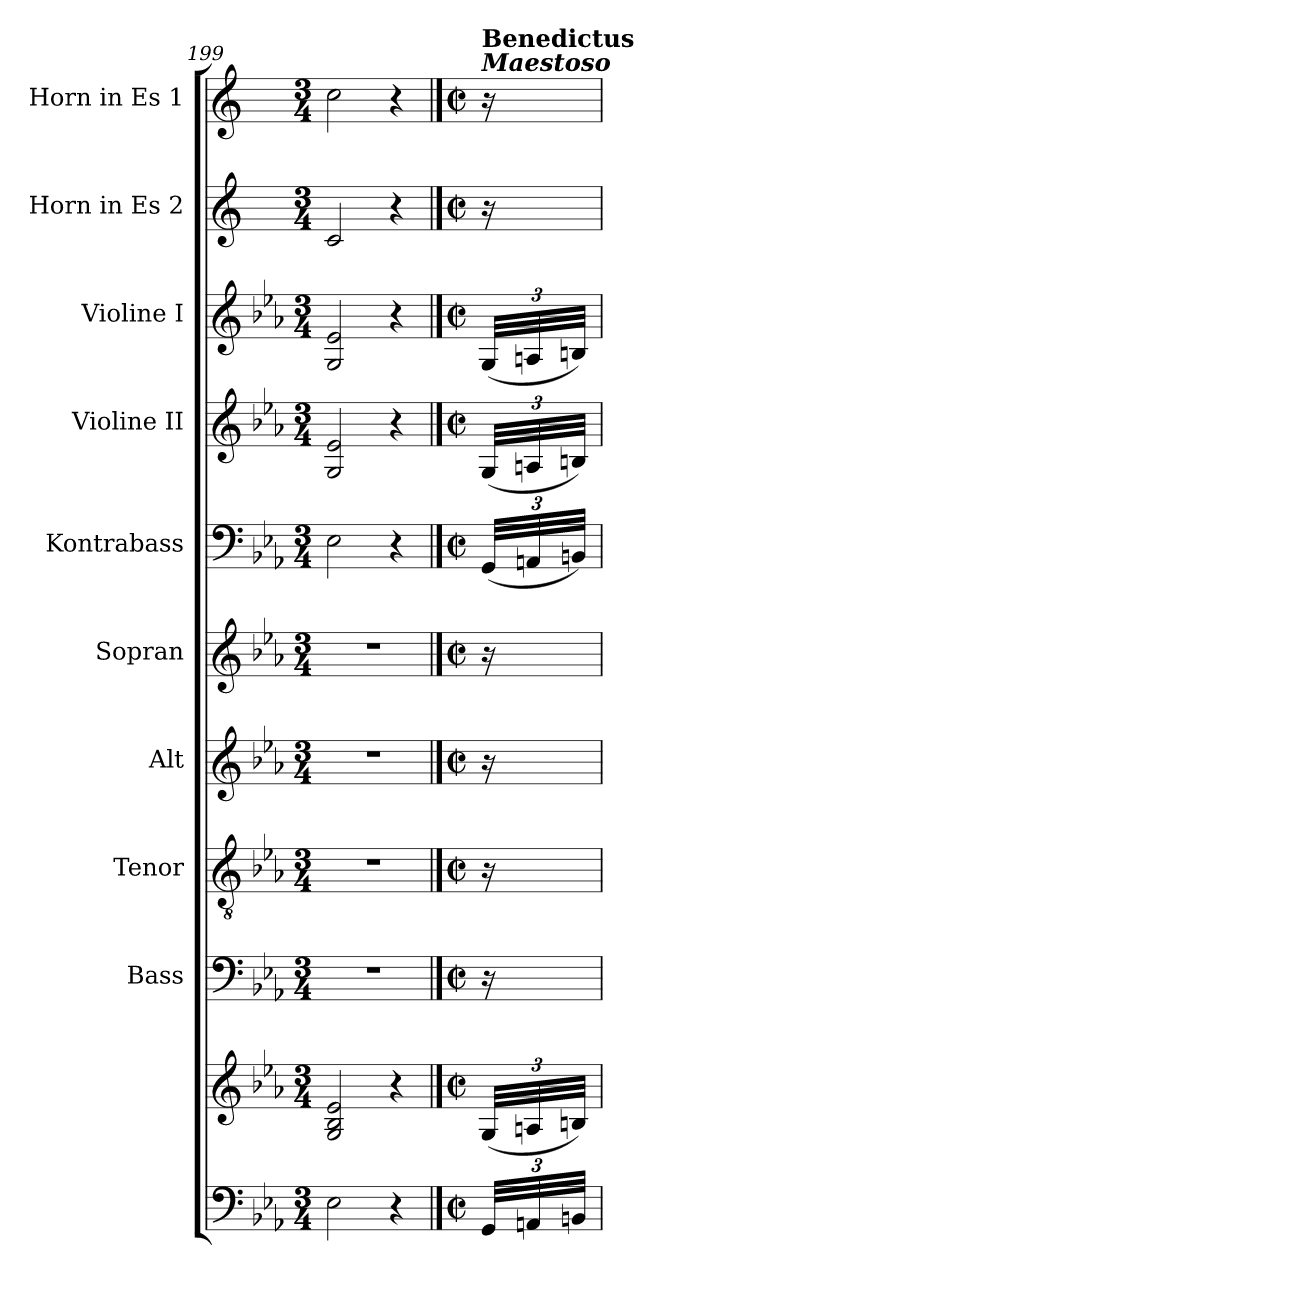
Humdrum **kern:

**kern	**kern	**kern	**kern	**kern	**kern	**kern	**kern	**kern	**kern	**kern
*part10	*part10	*part9	*part8	*part7	*part6	*part5	*part4	*part3	*part2	*part1
*staff11	*staff10	*staff9	*staff8	*staff7	*staff6	*staff5	*staff4	*staff3	*staff2	*staff1
*	*	*I"Bass	*I"Tenor	*I"Alt	*I"Sopran	*I"Kontrabass	*I"Violine II	*I"Violine I	*I"Horn in Es 2	*I"Horn in Es 1
*	*	*I'B.	*I'T.	*I'A.	*I'S.	*I'Kb.	*I'Vl. II	*I'Vl. I	*I'Hr. Es 2	*I'Hr. Es 1
*clefF4	*clefG2	*clefF4	*clefGv2	*clefG2	*clefG2	*clefF4	*clefG2	*clefG2	*clefG2	*clefG2
*	*	*	*	*	*	*ITrd7c12	*	*	*ITrd5c9	*ITrd5c9
*k[b-e-a-]	*k[b-e-a-]	*k[b-e-a-]	*k[b-e-a-]	*k[b-e-a-]	*k[b-e-a-]	*k[b-e-a-]	*k[b-e-a-]	*k[b-e-a-]	*k[b-e-a-]	*k[b-e-a-]
*E-:	*E-:	*E-:	*E-:	*E-:	*E-:	*E-:	*E-:	*E-:	*E-:	*E-:
*M3/4	*M3/4	*M3/4	*M3/4	*M3/4	*M3/4	*M3/4	*M3/4	*M3/4	*M3/4	*M3/4
=199	=199	=199	=199	=199	=199	=199	=199	=199	=199	=199
2E-\	2G/ 2B-/ 2e-/	2.r	2.r	2.r	2.r	2EE-\	2G/ 2e-/	2G/ 2e-/	2E-/	2e-\
4r	4r	.	.	.	.	4r	4r	4r	4r	4r
!!LO:PB:g=z
==199X1	==199X1	==199X1	==199X1	==199X1	==199X1	==199X1	==199X1	==199X1	==199X1	==199X1
*M2/2	*M2/2	*M2/2	*M2/2	*M2/2	*M2/2	*M2/2	*M2/2	*M2/2	*M2/2	*M2/2
*met(c|)	*met(c|)	*met(c|)	*met(c|)	*met(c|)	*met(c|)	*met(c|)	*met(c|)	*met(c|)	*met(c|)	*met(c|)
!	!	!	!	!	!	!	!	!	!	!LO:TX:a:Bi:t=Maestoso
!	!	!	!	!	!	!	!	!	!	!LO:TX:a:B:t=Benedictus
48GG/LLL	(<48G/LLL	16r	16r	16r	16r	(<48GGG/LLL	(<48G/LLL	(<48G/LLL	16r	16r
48AAn/	48An/	.	.	.	.	48AAAn/	48An/	48An/	.	.
48BBn/JJJ	48Bn/JJJ)	.	.	.	.	48BBBn/JJJ)	48Bn/JJJ)	48Bn/JJJ)	.	.
=	=	=	=	=	=	=	=	=	=	=
*-	*-	*-	*-	*-	*-	*-	*-	*-	*-	*-
